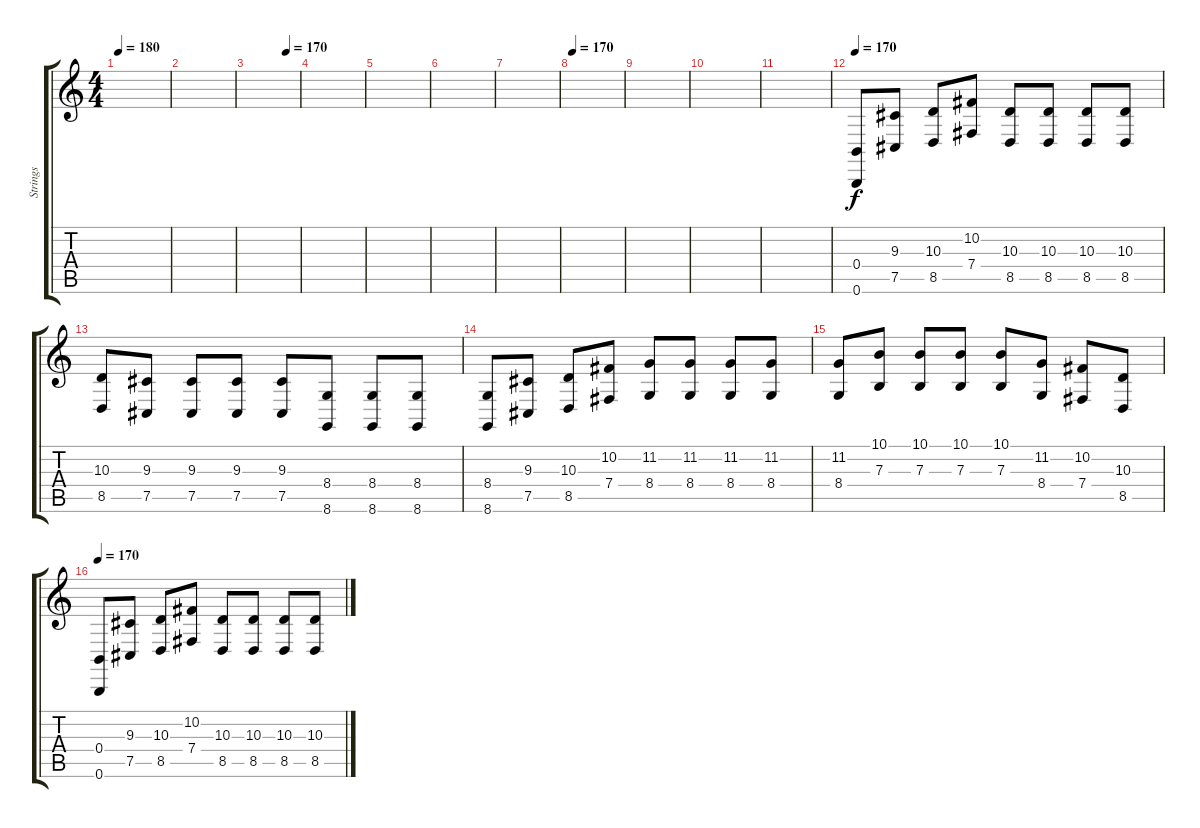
\track ("Strings" "Strings") {instrument lead2sawtooth}
\staff {score tabs}
\tuning (Db4 Ab3 E3 B2 Gb2 B1) {hide}
\ts (4 4)
\tempo 180
\clef g2
\ks c
|
|
\tempo (170 0.75)
|
|
|
|
|
\tempo 170
|
|
|
|
\tempo 170
(0.4 0.6).8 (9.3 7.5).8 (10.3 8.5).8 (10.2 7.4).8 (10.3 8.5).8 (10.3 8.5).8 (10.3 8.5).8 (10.3 8.5).8 |
(10.3 8.5).8 (9.3 7.5).8 (9.3 7.5).8 (9.3 7.5).8 (9.3 7.5).8 (8.4 8.6).8 (8.4 8.6).8 (8.4 8.6).8 |
(8.4 8.6).8 (9.3 7.5).8 (10.3 8.5).8 (10.2 7.4).8 (11.2 8.4).8 (11.2 8.4).8 (11.2 8.4).8 (11.2 8.4).8 |
(11.2 8.4).8 (10.1 7.3).8 (10.1 7.3).8 (10.1 7.3).8 (10.1 7.3).8 (11.2 8.4).8 (10.2 7.4).8 (10.3 8.5).8 |
\tempo 170
(0.4 0.6).8 (9.3 7.5).8 (10.3 8.5).8 (10.2 7.4).8 (10.3 8.5).8 (10.3 8.5).8 (10.3 8.5).8 (10.3 8.5).8
